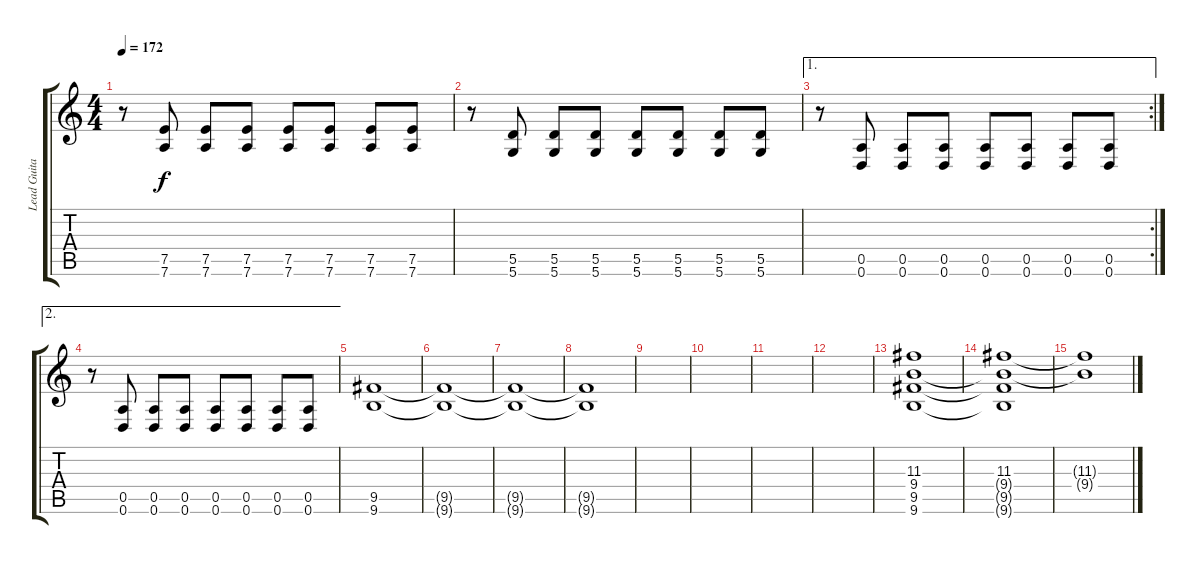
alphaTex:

\track ("Lead Guitar 2" "Lead Guita") {instrument distortionguitar}
\staff {score tabs}
\tuning (E4 B3 G3 D3 A2 D2) {hide}
\ts (4 4)
\tempo 172
\clef g2
\ks c
r.8{dy f} (7.5 7.6).8 (7.5 7.6).8 (7.5 7.6).8 (7.5 7.6).8 (7.5 7.6).8 (7.5 7.6).8 (7.5 7.6).8 |
r.8 (5.5 5.6).8 (5.5 5.6).8 (5.5 5.6).8 (5.5 5.6).8 (5.5 5.6).8 (5.5 5.6).8 (5.5 5.6).8 |
\ae 1
\rc 2
r.8 (0.5 0.6).8 (0.5 0.6).8 (0.5 0.6).8 (0.5 0.6).8 (0.5 0.6).8 (0.5 0.6).8 (0.5 0.6).8 |
\ae 2
r.8 (0.5 0.6).8 (0.5 0.6).8 (0.5 0.6).8 (0.5 0.6).8 (0.5 0.6).8 (0.5 0.6).8 (0.5 0.6).8 |
(9.5 9.6).1 |
(9.5{t} 9.6{t}).1 |
(9.5{t} 9.6{t}).1 |
(9.5{t} 9.6{t}).1 |
|
|
|
|
(11.3 9.4 9.5 9.6).1 |
(11.3 9.4{t} 9.5{t} 9.6{t}).1 |
(11.3{t} 9.4{t}).1
